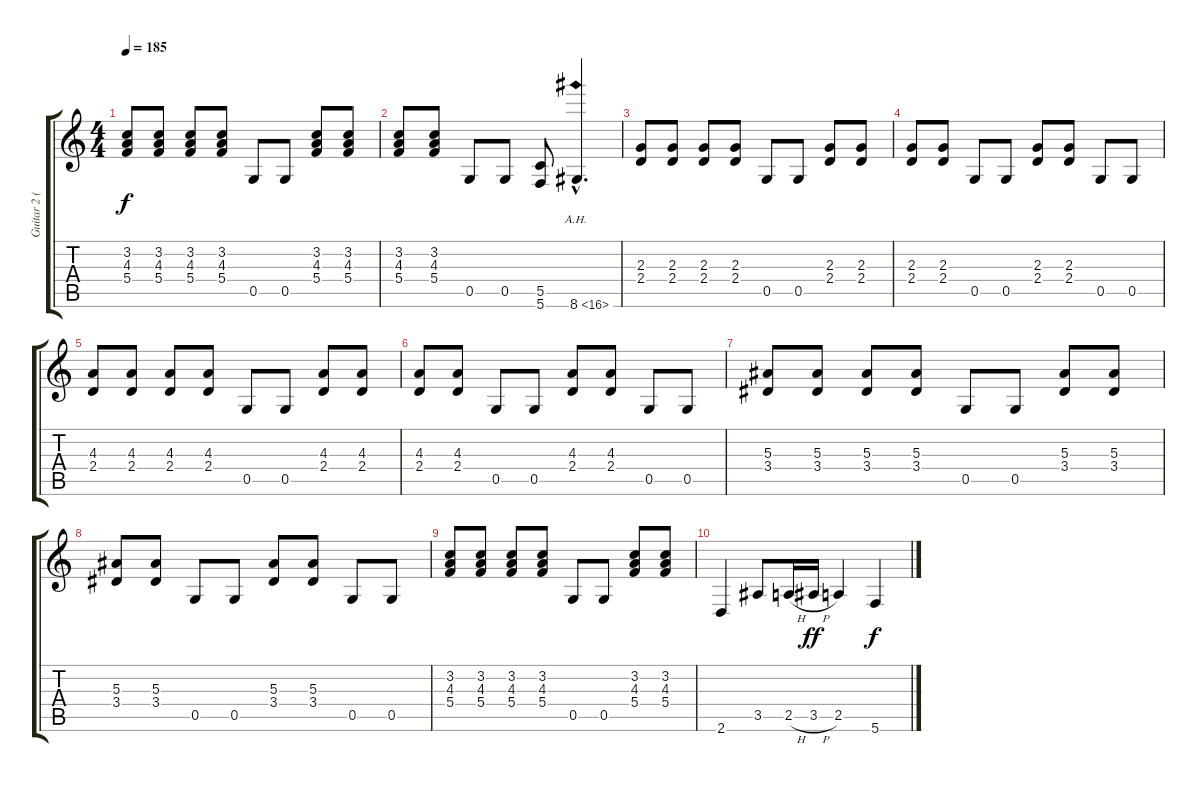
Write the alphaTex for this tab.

\track ("Guitar 2 (Lead)" "Guitar 2 (") {instrument distortionguitar}
\staff {score tabs}
\tuning (D4 A3 F3 C3 G2 C2) {hide}
\ts (4 4)
\tempo 185
\clef g2
\ks c
(3.2 4.3 5.4).8{dy f} (3.2 4.3 5.4).8 (3.2 4.3 5.4).8 (3.2 4.3 5.4).8 0.5.8 0.5.8 (3.2 4.3 5.4).8 (3.2 4.3 5.4).8 |
(3.2 4.3 5.4).8 (3.2 4.3 5.4).8 0.5.8 0.5.8 (5.5 5.6).8 8.6{ah 8 hac}.4{d instrument guitarharmonics} |
(2.3 2.4).8{instrument distortionguitar} (2.3 2.4).8 (2.3 2.4).8 (2.3 2.4).8 0.5.8 0.5.8 (2.3 2.4).8 (2.3 2.4).8 |
(2.3 2.4).8 (2.3 2.4).8 0.5.8 0.5.8 (2.3 2.4).8 (2.3 2.4).8 0.5.8 0.5.8 |
(4.3 2.4).8 (4.3 2.4).8 (4.3 2.4).8 (4.3 2.4).8 0.5.8 0.5.8 (4.3 2.4).8 (4.3 2.4).8 |
(4.3 2.4).8 (4.3 2.4).8 0.5.8 0.5.8 (4.3 2.4).8 (4.3 2.4).8 0.5.8 0.5.8 |
(5.3 3.4).8 (5.3 3.4).8 (5.3 3.4).8 (5.3 3.4).8 0.5.8 0.5.8 (5.3 3.4).8 (5.3 3.4).8 |
(5.3 3.4).8 (5.3 3.4).8 0.5.8 0.5.8 (5.3 3.4).8 (5.3 3.4).8 0.5.8 0.5.8 |
(3.2 4.3 5.4).8 (3.2 4.3 5.4).8 (3.2 4.3 5.4).8 (3.2 4.3 5.4).8 0.5.8 0.5.8 (3.2 4.3 5.4).8 (3.2 4.3 5.4).8 |
2.6.4 3.5.8 2.5{h}.16 3.5{h}.16{dy ff} 2.5.4 5.6.4{dy f}
